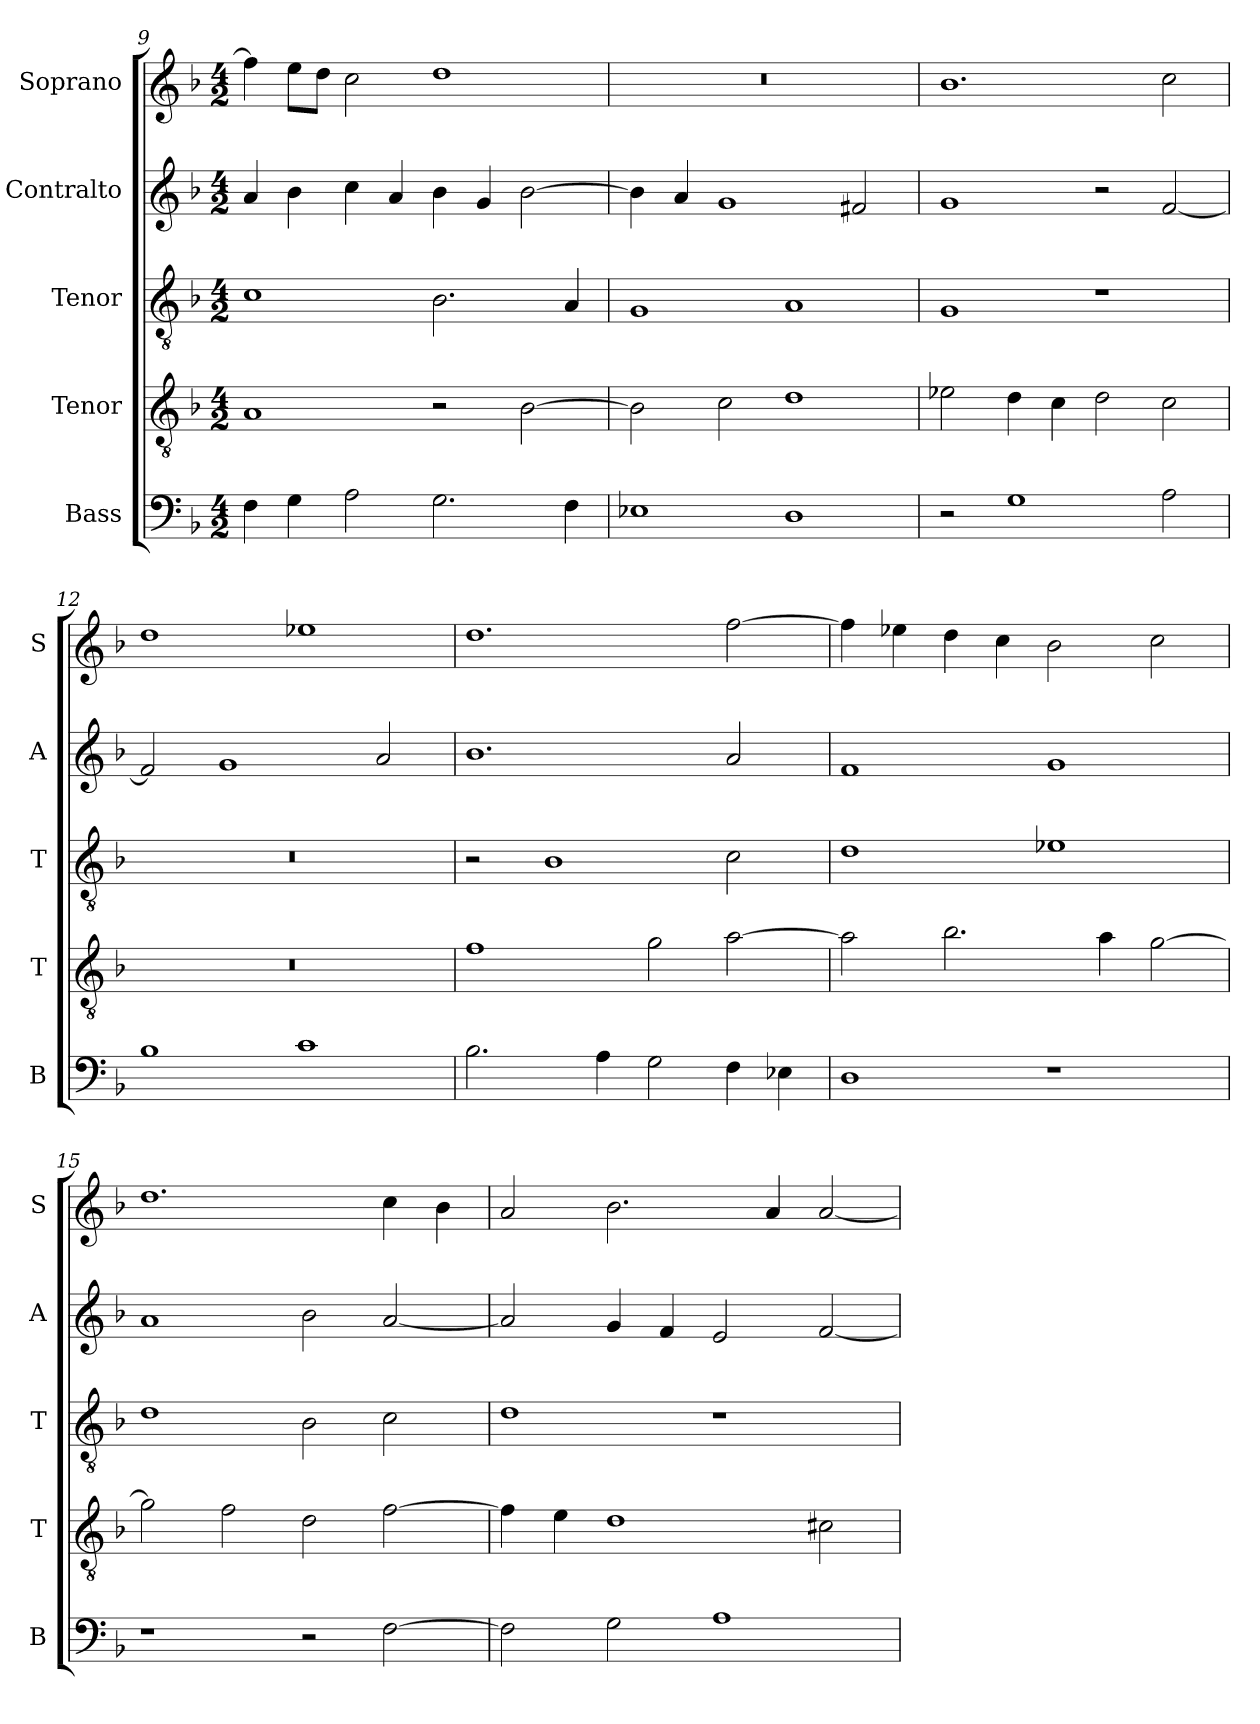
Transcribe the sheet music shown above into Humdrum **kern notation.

**kern	**kern	**kern	**kern	**kern
*part5	*part4	*part3	*part2	*part1
*staff5	*staff4	*staff3	*staff2	*staff1
*I"Bass	*I"Tenor	*I"Tenor	*I"Contralto	*I"Soprano
*I'B	*I'T	*I'T	*I'A	*I'S
*clefF4	*clefGv2	*clefGv2	*clefG2	*clefG2
*k[b-]	*k[b-]	*k[b-]	*k[b-]	*k[b-]
*G:dor	*G:dor	*G:dor	*G:dor	*G:dor
*M4/2	*M4/2	*M4/2	*M4/2	*M4/2
=9	=9	=9	=9	=9
4F	1A	1c	4a	4ff]
4G	.	.	4b-	8ee\L
.	.	.	.	8dd\J
2A	.	.	4cc	2cc
.	.	.	4a	.
2.G	2r	2.B-	4b-	1dd
.	.	.	4g	.
.	[2B-	.	[2b-	.
4F	.	4A	.	.
=10	=10	=10	=10	=10
1E-X	2B-]	1G	4b-]	0r
.	.	.	4a	.
.	2c	.	1g	.
1D	1d	1A	.	.
.	.	.	2f#X	.
=11	=11	=11	=11	=11
2r	2e-X	1G	1g	1.b-
1G	4d	.	.	.
.	4c	.	.	.
.	2d	1r	2r	.
2A	2c	.	[2f	2cc
=12	=12	=12	=12	=12
1B-	0r	0r	2f]	1dd
.	.	.	1g	.
1c	.	.	.	1ee-X
.	.	.	2a	.
=13	=13	=13	=13	=13
2.B-	1f	2r	1.b-	1.dd
.	.	1B-	.	.
4A	.	.	.	.
2G	2g	.	.	.
4F	[2a	2c	2a	[2ff
4E-X	.	.	.	.
=14	=14	=14	=14	=14
1D	2a]	1d	1f	4ff]
.	.	.	.	4ee-X
.	2.b-	.	.	4dd
.	.	.	.	4cc
1r	.	1e-X	1g	2b-
.	4a	.	.	.
.	[2g	.	.	2cc
=15	=15	=15	=15	=15
1r	2g]	1d	1a	1.dd
.	2f	.	.	.
2r	2d	2B-	2b-	.
[2F	[2f	2c	[2a	4cc
.	.	.	.	4b-
=16	=16	=16	=16	=16
2F]	4f]	1d	2a]	2a
.	4e	.	.	.
2G	1d	.	4g	2.b-
.	.	.	4f	.
1A	.	1r	2e	.
.	.	.	.	4a
.	2c#X	.	[2f	[2a
=	=	=	=	=
*-	*-	*-	*-	*-
